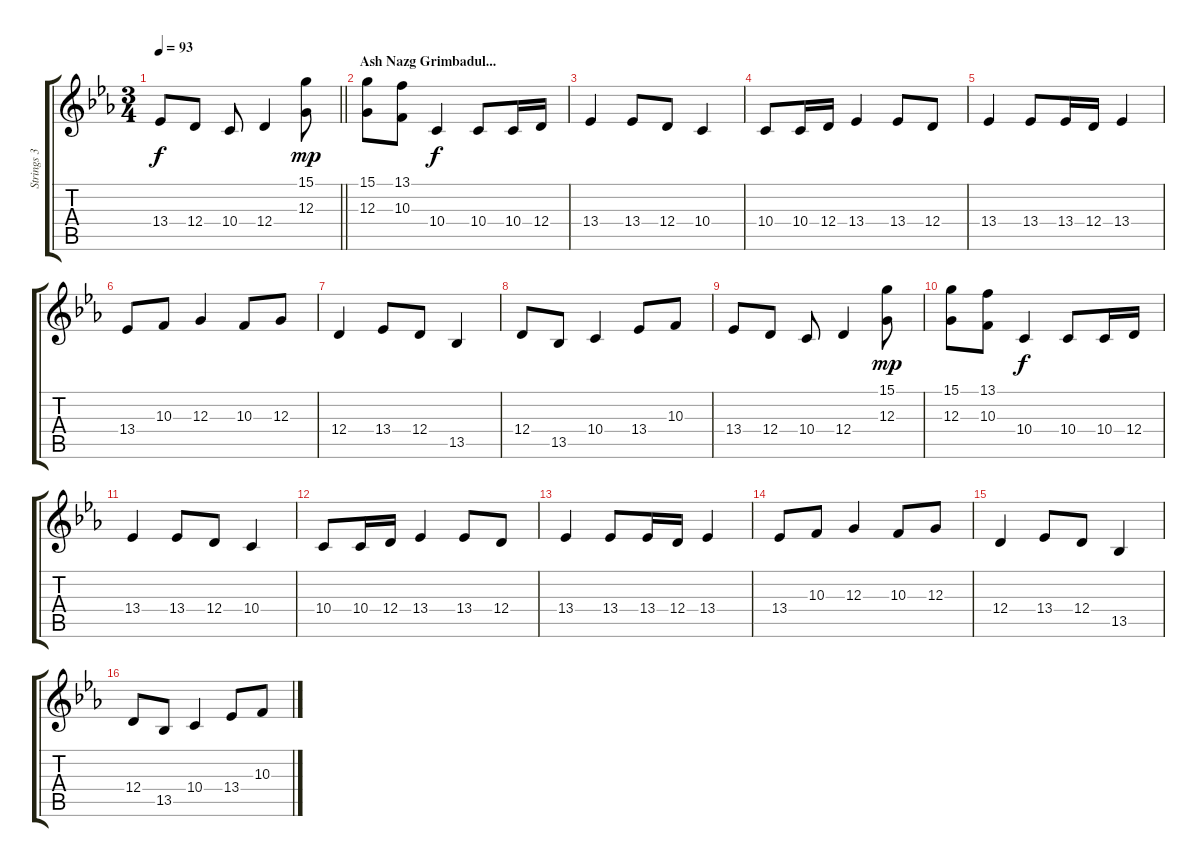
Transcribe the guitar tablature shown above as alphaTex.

\track ("Strings 3" "Strings 3") {instrument synthstrings1}
\staff {score tabs}
\tuning (E4 B3 G3 D3 A2 E2) {hide}
\ts (3 4)
\tempo 93
\clef g2
\barLineRight lightlight
\ks cminor
13.4.8{dy f} 12.4.8 10.4.8 12.4.4 (15.1 12.3).8{dy mp instrument trumpet} |
\section ("" "Ash Nazg Grimbadul...")
(15.1 12.3).8 (13.1 10.3).8 10.4.4{dy f instrument synthstrings1} 10.4.8 10.4.16 12.4.16 |
13.4.4 13.4.8 12.4.8 10.4.4 |
10.4.8 10.4.16 12.4.16 13.4.4 13.4.8 12.4.8 |
13.4.4 13.4.8 13.4.16 12.4.16 13.4.4 |
13.4.8 10.3.8 12.3.4 10.3.8 12.3.8 |
12.4.4 13.4.8 12.4.8 13.5.4 |
12.4.8 13.5.8 10.4.4 13.4.8 10.3.8 |
13.4.8 12.4.8 10.4.8 12.4.4 (15.1 12.3).8{dy mp instrument trumpet} |
(15.1 12.3).8 (13.1 10.3).8 10.4.4{dy f instrument synthstrings1} 10.4.8 10.4.16 12.4.16 |
13.4.4 13.4.8 12.4.8 10.4.4 |
10.4.8 10.4.16 12.4.16 13.4.4 13.4.8 12.4.8 |
13.4.4 13.4.8 13.4.16 12.4.16 13.4.4 |
13.4.8 10.3.8 12.3.4 10.3.8 12.3.8 |
12.4.4 13.4.8 12.4.8 13.5.4 |
12.4.8 13.5.8 10.4.4 13.4.8 10.3.8
